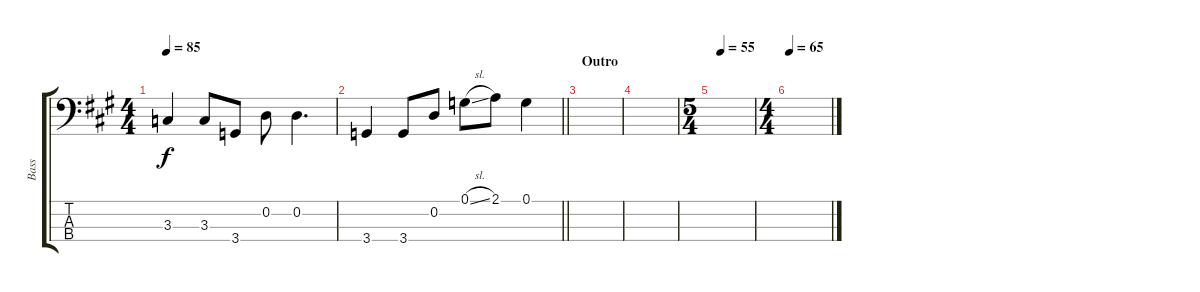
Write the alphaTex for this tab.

\track ("Bass" "Bass") {instrument electricbassfinger}
\staff {score tabs}
\tuning (G2 D2 A1 E1) {hide}
\ts (4 4)
\tempo 85
\clef f4
\ks a
3.3.4{dy f} 3.3.8 3.4.8 0.2.8 0.2.4{d} |
\barLineRight lightlight
3.4.4 3.4.8 0.2.8 0.1{sl}.8 2.1.8 0.1.4 |
\section ("" "Outro")
|
|
\ts (5 4)
\tempo (55 0.2)
|
\ts (4 4)
\tempo 65
